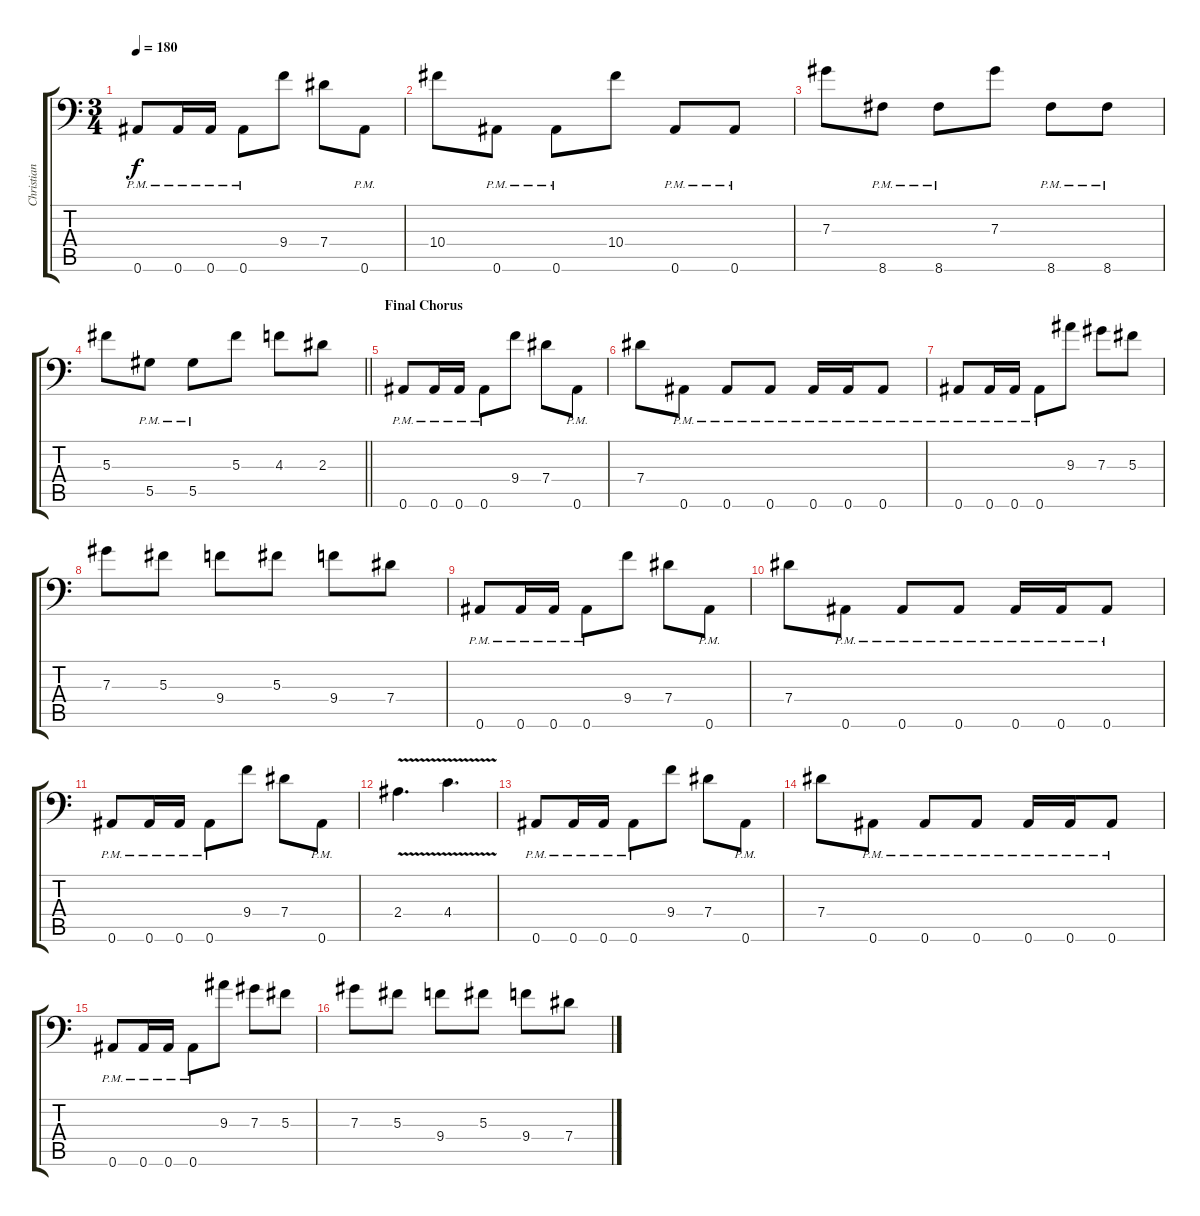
\track ("Christian Abbott" "Christian ") {instrument distortionguitar}
\staff {score tabs}
\tuning (Bb3 F3 Db3 Ab2 Eb2 Bb1) {hide}
\ts (3 4)
\tempo 180
\clef f4
\ks c
0.6{pm}.8{dy f} 0.6{pm}.16 0.6{pm}.16 0.6{pm}.8 9.4.8 7.4.8 0.6{pm}.8 |
10.4.8 0.6{pm}.8 0.6{pm}.8 10.4.8 0.6{pm}.8 0.6{pm}.8 |
7.3.8 8.6{pm}.8 8.6{pm}.8 7.3.8 8.6{pm}.8 8.6{pm}.8 |
\barLineRight lightlight
5.3.8 5.5{pm}.8 5.5{pm}.8 5.3.8 4.3.8 2.3.8 |
\section ("" "Final Chorus")
0.6{pm}.8 0.6{pm}.16 0.6{pm}.16 0.6{pm}.8 9.4.8 7.4.8 0.6{pm}.8 |
7.4.8 0.6{pm}.8 0.6{pm}.8 0.6{pm}.8 0.6{pm}.16 0.6{pm}.16 0.6{pm}.8 |
0.6{pm}.8 0.6{pm}.16 0.6{pm}.16 0.6{pm}.8 9.3.8 7.3.8 5.3.8 |
7.3.8 5.3.8 9.4.8 5.3.8 9.4.8 7.4.8 |
0.6{pm}.8 0.6{pm}.16 0.6{pm}.16 0.6{pm}.8 9.4.8 7.4.8 0.6{pm}.8 |
7.4.8 0.6{pm}.8 0.6{pm}.8 0.6{pm}.8 0.6{pm}.16 0.6{pm}.16 0.6{pm}.8 |
0.6{pm}.8 0.6{pm}.16 0.6{pm}.16 0.6{pm}.8 9.4.8 7.4.8 0.6{pm}.8 |
2.4{v}.4{d} 4.4{v}.4{d} |
0.6{pm}.8 0.6{pm}.16 0.6{pm}.16 0.6{pm}.8 9.4.8 7.4.8 0.6{pm}.8 |
7.4.8 0.6{pm}.8 0.6{pm}.8 0.6{pm}.8 0.6{pm}.16 0.6{pm}.16 0.6{pm}.8 |
0.6{pm}.8 0.6{pm}.16 0.6{pm}.16 0.6{pm}.8 9.3.8 7.3.8 5.3.8 |
7.3.8 5.3.8 9.4.8 5.3.8 9.4.8 7.4.8
